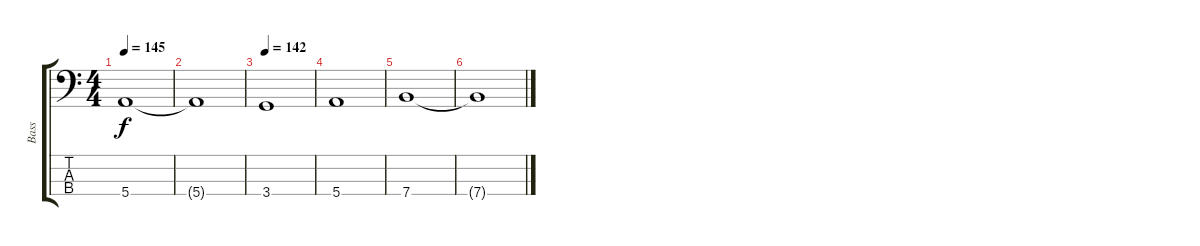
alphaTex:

\track ("Bass" "Bass") {instrument electricbasspick}
\staff {score tabs}
\tuning (G2 D2 A1 E1) {hide}
\ts (4 4)
\tempo 145
\clef f4
\ks c
5.4.1{dy f} |
5.4{t}.1 |
\tempo 142
3.4.1 |
5.4.1 |
7.4.1 |
7.4{t}.1
